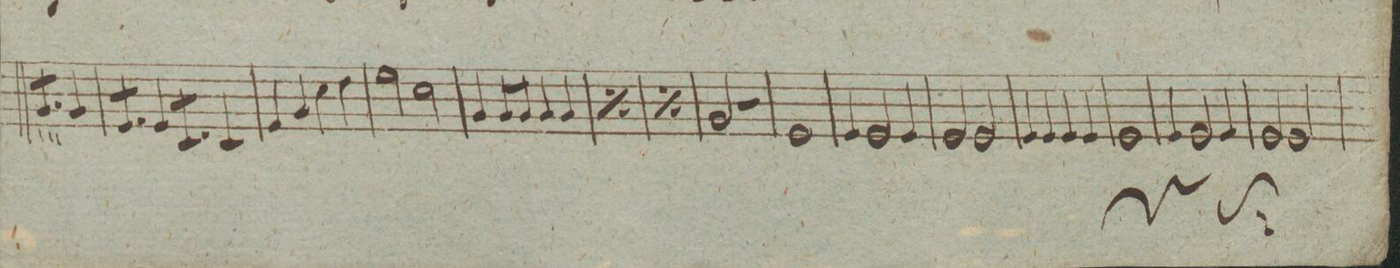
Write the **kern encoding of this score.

**kern	**dynam
*I"Tromba IIda in C:	*
*clefG2	*
*k[]	*
*met(c|)	*
*M4/4	*
12g/L	.
12g/	.
12g/J	.
4g/	.
=127	=127
12e/L	.
12e/	.
12e/J	.
*Xtremolo	*
4e/	.
*tremolo	*
12c/L	.
12c/	.
12c/J	.
*Xtremolo	*
4c/	.
=128	=128
4e/	.
4g/	.
4cc\	.
4dd\	.
=129	=129
2ee\	.
2cc\	.
=130	=130
4g/	.
8g/L	.
8g/J	.
4g/	.
4g/	.
=131	=131
*rep	*
4g/	.
8g/L	.
8g/J	.
4g/	.
4g/	.
*Xrep	*
=132	=132
*rep	*
4g/	.
8g/L	.
8g/J	.
4g/	.
4g/	.
*Xrep	*
=133	=133
2g/	.
2r	.
=134	=134
1e/	.
=135	=135
1ryy	.
=136	=136
4e/	.
2e/	.
4e/	.
=137	=137
2e/	.
2e/	.
=138	=138
4e/	.
4e/	.
4e/	.
4e/	.
=139	=139
1e/	.
=140	=140
4e/	.
2e/	.
4e/	.
=141	=141
2e/	.
2e/	.
=142	=142
*-	*-
